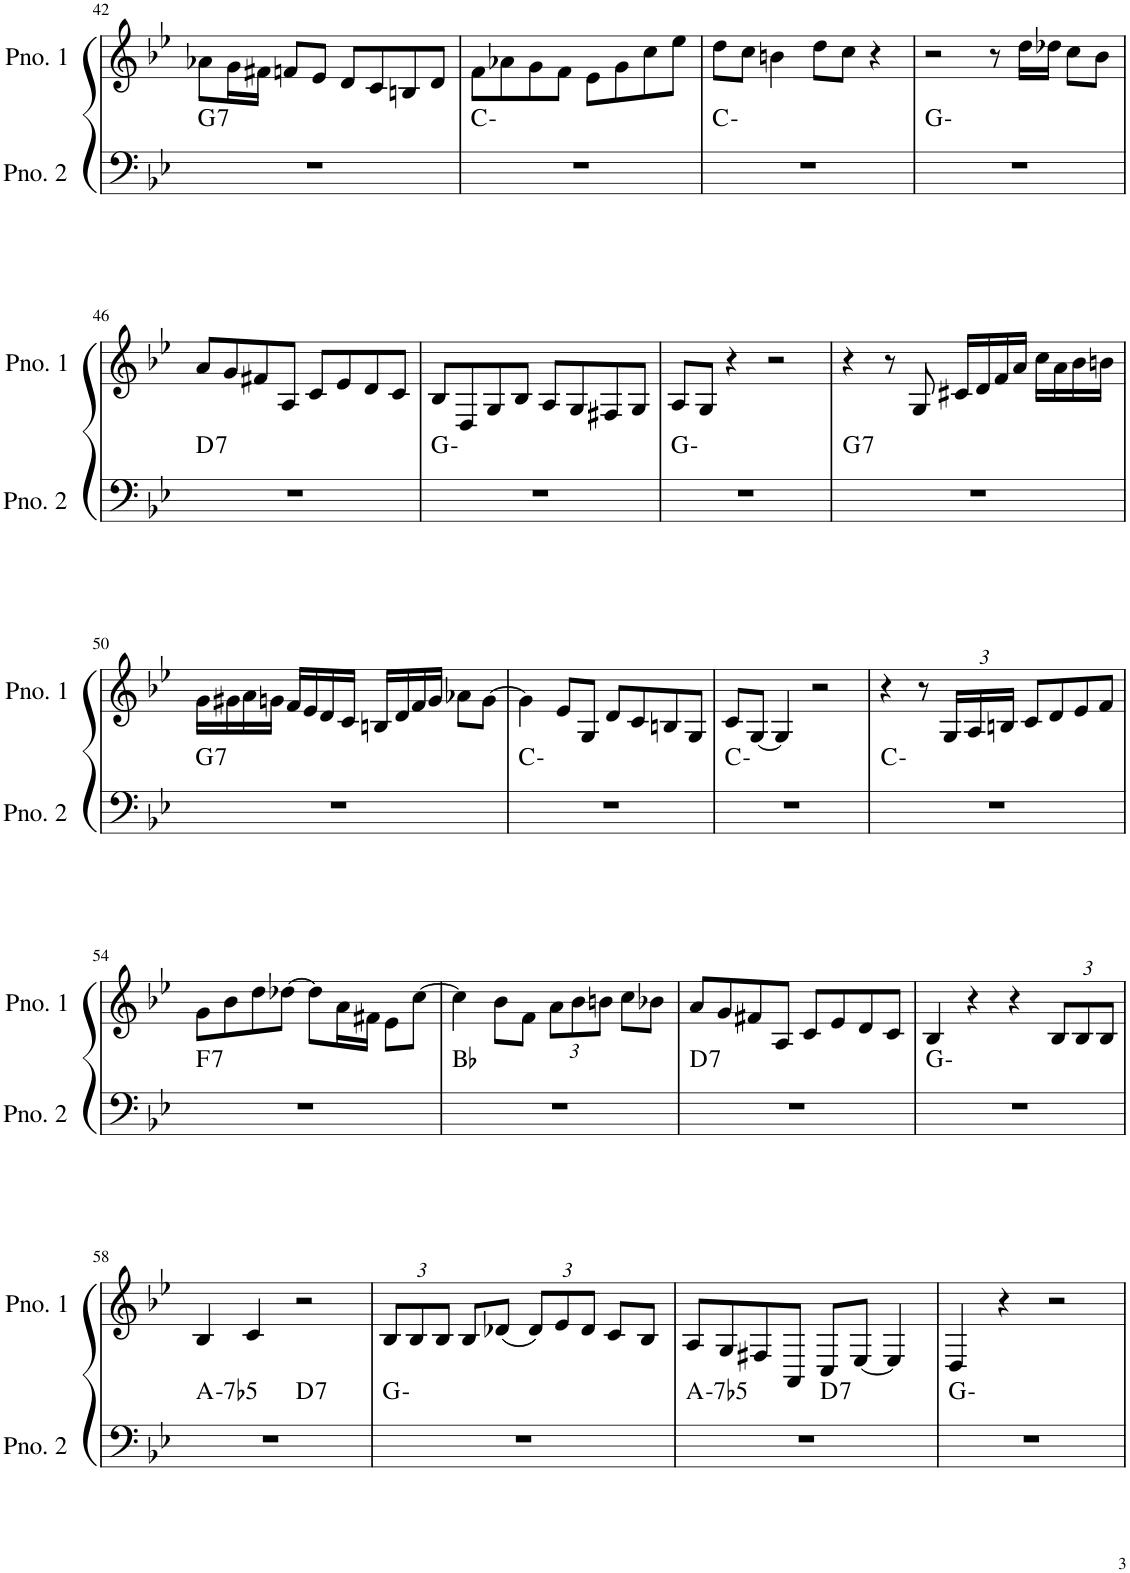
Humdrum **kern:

**kern	**harte	**kern
*part2	*part2	*part1
*staff2	*	*staff1
*I"ピアノ 2	*	*I"ピアノ 1
!!LO:PB:g=z
*clefF4	*	*clefG2
*k[b-e-]	*	*k[b-e-]
*M4/4	*	*M4/4
=42	=42	=42
!	!LO:H:kt=7	!
1r	G:7	8a-X\L
.	.	16g\L
.	.	16f#X\JJ
.	.	8fn/L
.	.	8e-/J
.	.	8d/L
.	.	8c/
.	.	8Bn/
.	.	8d/J
=43	=43	=43
1r	C:min	8f\L
.	.	8a-X\
.	.	8g\
.	.	8f\J
.	.	8e-\L
.	.	8g\
.	.	8cc\
.	.	8ee-\J
=44	=44	=44
1r	C:min	8dd\L
.	.	8cc\J
.	.	4bn\
.	.	8dd\L
.	.	8cc\J
.	.	4r
=45	=45	=45
1r	G:min	2r
.	.	8r
.	.	16dd\LL
.	.	16dd-X\JJ
.	.	8cc\L
.	.	8b-\J
!!LO:LB:g=z
=46	=46	=46
!	!LO:H:kt=7	!
1r	D:7	8a/L
.	.	8g/
.	.	8f#X/
.	.	8A/J
.	.	8c/L
.	.	8e-/
.	.	8d/
.	.	8c/J
=47	=47	=47
1r	G:min	8B-/L
.	.	8D/
.	.	8G/
.	.	8B-/J
.	.	8A/L
.	.	8G/
.	.	8F#X/
.	.	8G/J
=48	=48	=48
1r	G:min	8A/L
.	.	8G/J
.	.	4r
.	.	2r
=49	=49	=49
!	!LO:H:kt=7	!
1r	G:7	4r
.	.	8r
.	.	8G/
.	.	16c#X/LL
.	.	16d/
.	.	16f/
.	.	16a/JJ
.	.	16cc\LL
.	.	16a\
.	.	16b-\
.	.	16bn\JJ
!!LO:LB:g=z
=50	=50	=50
!	!LO:H:kt=7	!
1r	G:7	16g\LL
.	.	16g#X\
.	.	16a\
.	.	16gn\JJ
.	.	16f/LL
.	.	16e-/
.	.	16d/
.	.	16c/JJ
.	.	16Bn/LL
.	.	16d/
.	.	16f/
.	.	16g/JJ
.	.	8a-X\L
.	.	[8g\J
=51	=51	=51
1r	C:min	4g\]
.	.	8e-/L
.	.	8G/J
.	.	8d/L
.	.	8c/
.	.	8Bn/
.	.	8G/J
=52	=52	=52
1r	C:min	8c/L
.	.	[8G/J
.	.	4G/]
.	.	2r
=53	=53	=53
1r	C:min	4r
.	.	8r
*	*	*Xbrackettup
.	.	24G/LL
.	.	24A/
.	.	24Bn/JJ
.	.	8c/L
.	.	8d/
.	.	8e-/
.	.	8f/J
!!LO:LB:g=z
=54	=54	=54
!	!LO:H:kt=7	!
1r	F:7	8g\L
.	.	8b-\
.	.	8dd\
.	.	[8dd-X\J
.	.	8dd-\L]
.	.	16a\L
.	.	16f#X\JJ
.	.	8e-\L
.	.	[8cc\J
=55	=55	=55
1r	Bb:maj	4cc\]
.	.	8b-\L
.	.	8f\J
.	.	12a\L
.	.	12b-\
.	.	12bn\J
.	.	8cc\L
.	.	8b-X\J
=56	=56	=56
!	!LO:H:kt=7	!
1r	D:7	8a/L
.	.	8g/
.	.	8f#X/
.	.	8A/J
.	.	8c/L
.	.	8e-/
.	.	8d/
.	.	8c/J
=57	=57	=57
1r	G:min	4B-/
.	.	4r
.	.	4r
.	.	12B-/L
.	.	12B-/
.	.	12B-/J
!!LO:LB:g=z
=58	=58	=58
!	!LO:H:kt=-7b5	!
*^	*	*
1r	2ryy	A:hdim7	4B-/
.	.	.	4c/
!	!	!LO:H:kt=7	!
.	2ryy	D:7	2r
*v	*v	*	*
=59	=59	=59
1r	G:min	12B-/L
.	.	12B-/
.	.	12B-/J
.	.	8B-/L
.	.	(8d-X/J
.	.	12d-/L)
.	.	12e-/
.	.	12d-/J
.	.	8c/L
.	.	8B-/J
=60	=60	=60
!	!LO:H:kt=-7b5	!
*^	*	*
1r	2ryy	A:hdim7	8A/L
.	.	.	8G/
.	.	.	8F#X/
.	.	.	8AA/J
!	!	!LO:H:kt=7	!
.	2ryy	D:7	8C/L
.	.	.	[8E-/J
.	.	.	4E-/]
*v	*v	*	*
=61	=61	=61
1r	G:min	4D/
.	.	4r
.	.	2r
=	=	=
*-	*-	*-
